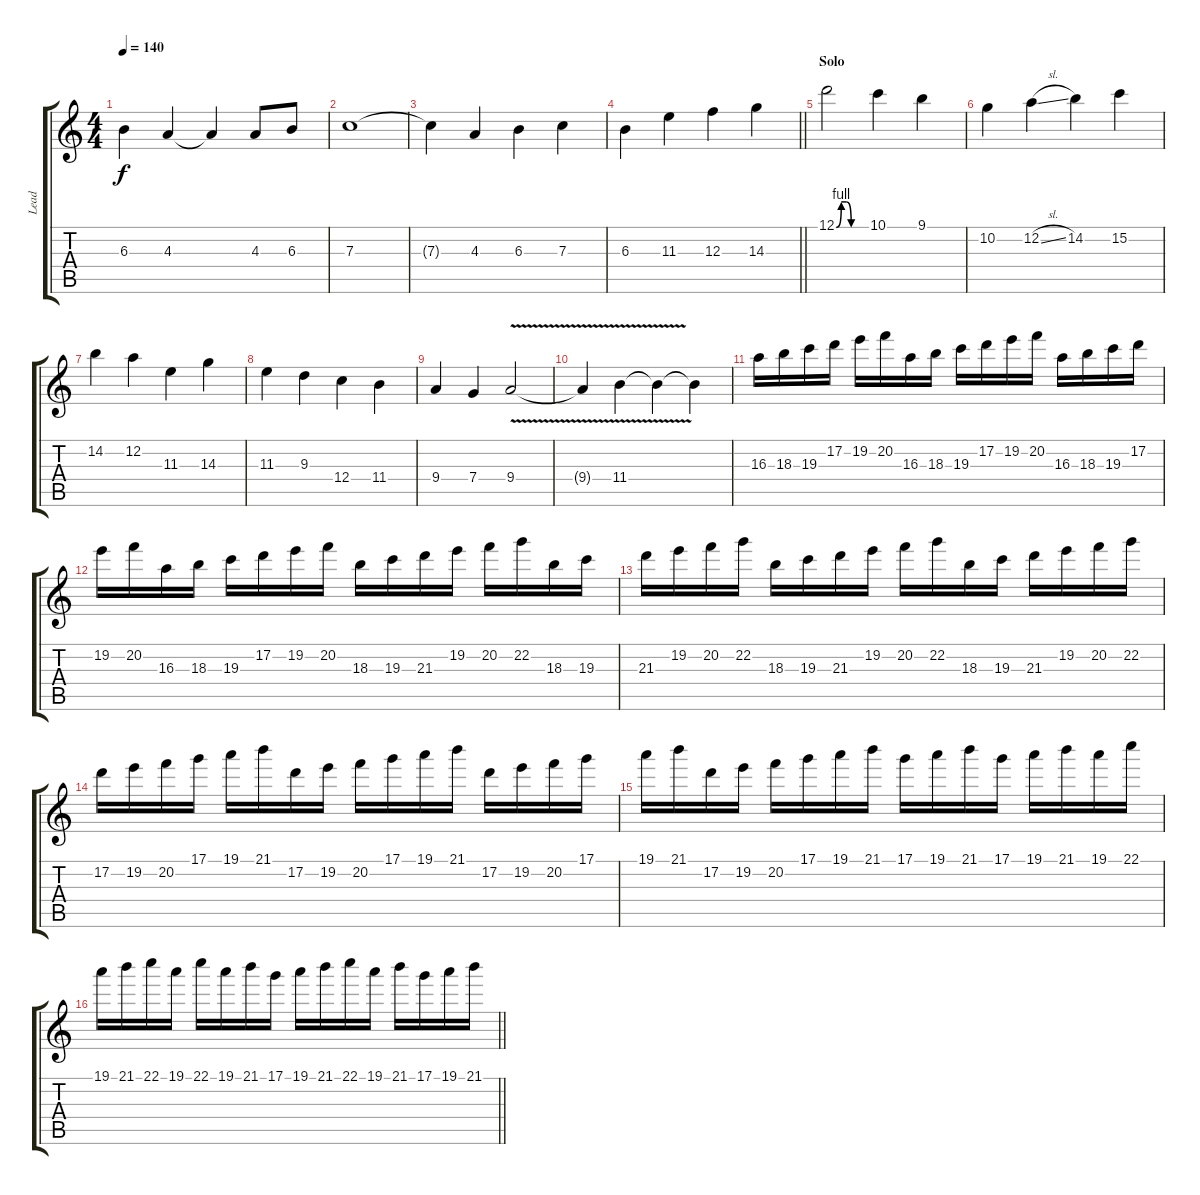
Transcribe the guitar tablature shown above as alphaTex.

\track ("Lead" "Lead") {instrument distortionguitar}
\staff {score tabs}
\tuning (D4 A3 F3 C3 G2 D2) {hide}
\ts (4 4)
\tempo 140
\clef g2
\ks c
6.3{t}.4{dy f} 4.3.4 4.3{t}.4 4.3.8 6.3.8 |
7.3.1 |
7.3{t}.4 4.3.4 6.3.4 7.3.4 |
\barLineRight lightlight
6.3.4 11.3.4 12.3.4 14.3.4 |
\section ("" "Solo")
12.1{be (custom 0 0 10 4 20 4 30 0 60 0)}.2 10.1.4 9.1.4 |
10.2.4 12.2{sl}.4 14.2.4 15.2.4 |
14.2.4 12.2.4 11.3.4 14.3.4 |
11.3.4 9.3.4 12.4.4 11.4.4 |
9.4.4 7.4.4 9.4{v}.2 |
9.4{t}.4 11.4{v}.4 11.4{t}.4 11.4{t}.4 |
16.3.16 18.3.16 19.3.16 17.2.16 19.2.16 20.2.16 16.3.16 18.3.16 19.3.16 17.2.16 19.2.16 20.2.16 16.3.16 18.3.16 19.3.16 17.2.16 |
19.2.16 20.2.16 16.3.16 18.3.16 19.3.16 17.2.16 19.2.16 20.2.16 18.3.16 19.3.16 21.3.16 19.2.16 20.2.16 22.2.16 18.3.16 19.3.16 |
21.3.16 19.2.16 20.2.16 22.2.16 18.3.16 19.3.16 21.3.16 19.2.16 20.2.16 22.2.16 18.3.16 19.3.16 21.3.16 19.2.16 20.2.16 22.2.16 |
17.2.16 19.2.16 20.2.16 17.1.16 19.1.16 21.1.16 17.2.16 19.2.16 20.2.16 17.1.16 19.1.16 21.1.16 17.2.16 19.2.16 20.2.16 17.1.16 |
19.1.16 21.1.16 17.2.16 19.2.16 20.2.16 17.1.16 19.1.16 21.1.16 17.1.16 19.1.16 21.1.16 17.1.16 19.1.16 21.1.16 19.1.16 22.1.16 |
\barLineRight lightlight
19.1.16 21.1.16 22.1.16 19.1.16 22.1.16 19.1.16 21.1.16 17.1.16 19.1.16 21.1.16 22.1.16 19.1.16 21.1.16 17.1.16 19.1.16 21.1.16
